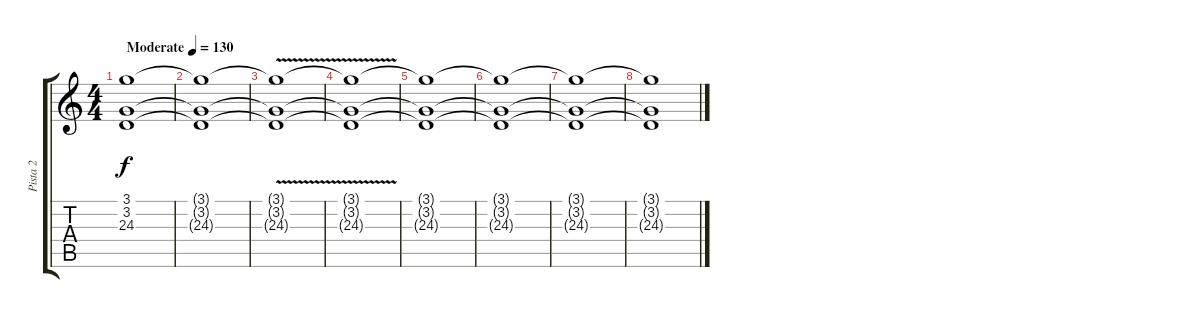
\track ("Pista 2" "Pista 2") {instrument churchorgan}
\staff {score tabs}
\tuning (E4 B3 G3 D3 A2 E2) {hide}
\ts (4 4)
\tempo (130 "Moderate")
\clef g2
\ks c
(3.1 3.2 24.3).1{dy f instrument churchorgan} |
(3.1{t} 3.2{t} 24.3{t}).1 |
(3.1{t} 3.2{t} 24.3{v t}).1 |
(3.1{t} 3.2{t} 24.3{t}).1 |
(3.1{t} 3.2{t} 24.3{t}).1 |
(3.1{t} 3.2{t} 24.3{t}).1 |
(3.1{t} 3.2{t} 24.3{t}).1 |
(3.1{t} 3.2{t} 24.3{t}).1
